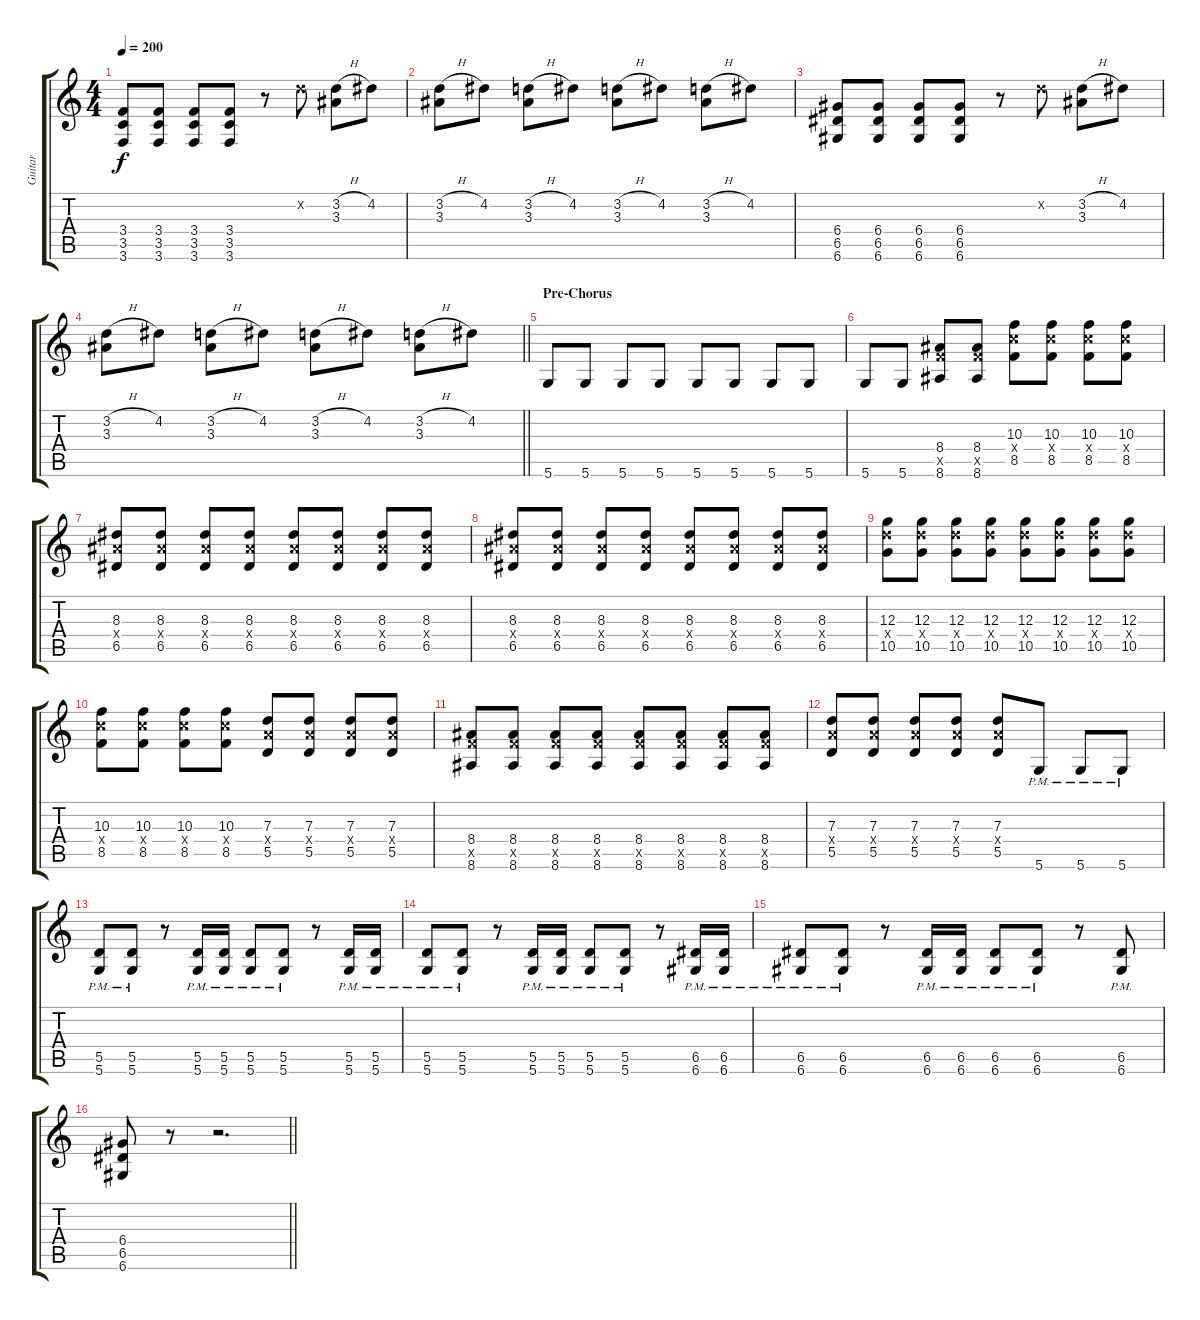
\track ("Guitar" "Guitar") {instrument distortionguitar}
\staff {score tabs}
\tuning (E4 B3 G3 D3 A2 D2) {hide}
\ts (4 4)
\tempo 200
\clef g2
\ks c
(3.4 3.5 3.6).8{dy f} (3.4 3.5 3.6).8 (3.4 3.5 3.6).8 (3.4 3.5 3.6).8 r.8 3.2{x}.8 (3.2{h} 3.3).8 4.2.8 |
(3.2{h} 3.3).8 4.2.8 (3.2{h} 3.3).8 4.2.8 (3.2{h} 3.3).8 4.2.8 (3.2{h} 3.3).8 4.2.8 |
(6.4 6.5 6.6).8 (6.4 6.5 6.6).8 (6.4 6.5 6.6).8 (6.4 6.5 6.6).8 r.8 3.2{x}.8 (3.2{h} 3.3).8 4.2.8 |
\barLineRight lightlight
(3.2{h} 3.3).8 4.2.8 (3.2{h} 3.3).8 4.2.8 (3.2{h} 3.3).8 4.2.8 (3.2{h} 3.3).8 4.2.8 |
\section ("" "Pre-Chorus")
5.6.8 5.6.8 5.6.8 5.6.8 5.6.8 5.6.8 5.6.8 5.6.8 |
5.6.8 5.6.8 (8.4 8.5{x} 8.6).8 (8.4 8.5{x} 8.6).8 (10.3 10.4{x} 8.5).8 (10.3 10.4{x} 8.5).8 (10.3 10.4{x} 8.5).8 (10.3 10.4{x} 8.5).8 |
(8.3 8.4{x} 6.5).8 (8.3 8.4{x} 6.5).8 (8.3 8.4{x} 6.5).8 (8.3 8.4{x} 6.5).8 (8.3 8.4{x} 6.5).8 (8.3 8.4{x} 6.5).8 (8.3 8.4{x} 6.5).8 (8.3 8.4{x} 6.5).8 |
(8.3 8.4{x} 6.5).8 (8.3 8.4{x} 6.5).8 (8.3 8.4{x} 6.5).8 (8.3 8.4{x} 6.5).8 (8.3 8.4{x} 6.5).8 (8.3 8.4{x} 6.5).8 (8.3 8.4{x} 6.5).8 (8.3 8.4{x} 6.5).8 |
(12.3 12.4{x} 10.5).8 (12.3 12.4{x} 10.5).8 (12.3 12.4{x} 10.5).8 (12.3 12.4{x} 10.5).8 (12.3 12.4{x} 10.5).8 (12.3 12.4{x} 10.5).8 (12.3 12.4{x} 10.5).8 (12.3 12.4{x} 10.5).8 |
(10.3 10.4{x} 8.5).8 (10.3 10.4{x} 8.5).8 (10.3 10.4{x} 8.5).8 (10.3 10.4{x} 8.5).8 (7.3 7.4{x} 5.5).8 (7.3 7.4{x} 5.5).8 (7.3 7.4{x} 5.5).8 (7.3 7.4{x} 5.5).8 |
(8.4 8.5{x} 8.6).8 (8.4 8.5{x} 8.6).8 (8.4 8.5{x} 8.6).8 (8.4 8.5{x} 8.6).8 (8.4 8.5{x} 8.6).8 (8.4 8.5{x} 8.6).8 (8.4 8.5{x} 8.6).8 (8.4 8.5{x} 8.6).8 |
(7.3 7.4{x} 5.5).8 (7.3 7.4{x} 5.5).8 (7.3 7.4{x} 5.5).8 (7.3 7.4{x} 5.5).8 (7.3 7.4{x} 5.5).8 5.6{pm}.8 5.6{pm}.8 5.6{pm}.8 |
(5.5{pm} 5.6{pm}).8 (5.5{pm} 5.6{pm}).8 r.8 (5.5{pm} 5.6{pm}).16 (5.5{pm} 5.6{pm}).16 (5.5{pm} 5.6{pm}).8 (5.5{pm} 5.6{pm}).8 r.8 (5.5{pm} 5.6{pm}).16 (5.5{pm} 5.6{pm}).16 |
(5.5{pm} 5.6{pm}).8 (5.5{pm} 5.6{pm}).8 r.8 (5.5{pm} 5.6{pm}).16 (5.5{pm} 5.6{pm}).16 (5.5{pm} 5.6{pm}).8 (5.5{pm} 5.6{pm}).8 r.8 (6.5{pm} 6.6{pm}).16 (6.5{pm} 6.6{pm}).16 |
(6.5{pm} 6.6{pm}).8 (6.5{pm} 6.6{pm}).8 r.8 (6.5{pm} 6.6{pm}).16 (6.5{pm} 6.6{pm}).16 (6.5{pm} 6.6{pm}).8 (6.5{pm} 6.6{pm}).8 r.8 (6.5{pm} 6.6{pm}).8 |
\barLineRight lightlight
(6.4 6.5 6.6).8 r.8 r.2{d}
